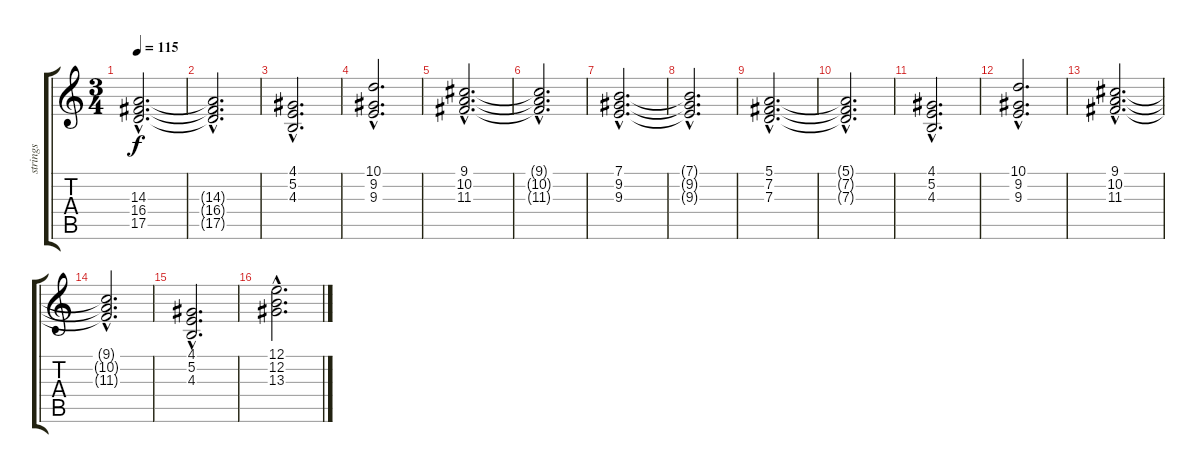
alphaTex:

\track ("strings" "strings") {instrument synthstrings2}
\staff {score tabs}
\tuning (E4 B3 G3 D3 A2 E2) {hide}
\ts (3 4)
\tempo 115
\clef g2
\ks c
(14.3{hac} 16.4{hac} 17.5{hac}).2{d dy f} |
(14.3{hac t} 16.4{hac t} 17.5{hac t}).2{d} |
(4.1{hac} 5.2{hac} 4.3{hac}).2{d} |
(10.1{hac} 9.2{hac} 9.3{hac}).2{d} |
(9.1{hac} 10.2{hac} 11.3{hac}).2{d} |
(9.1{hac t} 10.2{hac t} 11.3{hac t}).2{d} |
(7.1{hac} 9.2{hac} 9.3{hac}).2{d} |
(7.1{hac t} 9.2{hac t} 9.3{hac t}).2{d} |
(5.1{hac} 7.2{hac} 7.3{hac}).2{d} |
(5.1{hac t} 7.2{hac t} 7.3{hac t}).2{d} |
(4.1{hac} 5.2{hac} 4.3{hac}).2{d} |
(10.1{hac} 9.2{hac} 9.3{hac}).2{d} |
(9.1{hac} 10.2{hac} 11.3{hac}).2{d} |
(9.1{hac t} 10.2{hac t} 11.3{hac t}).2{d} |
(4.1{hac} 5.2{hac} 4.3{hac}).2{d} |
(12.1{hac} 12.2{hac} 13.3{hac}).2{d}
